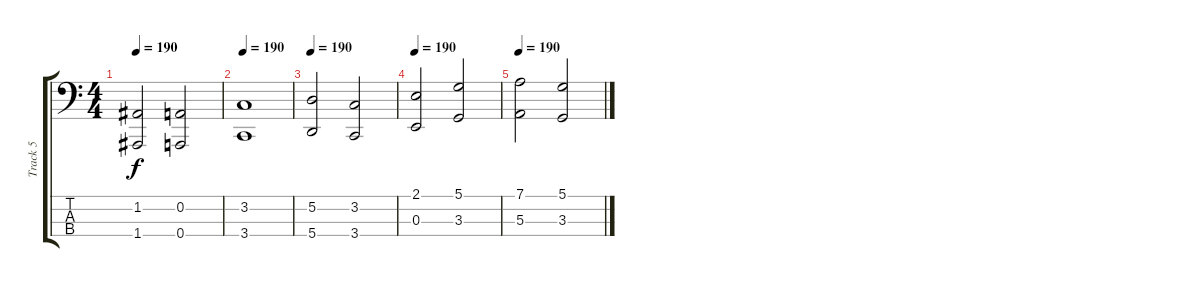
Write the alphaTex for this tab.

\track ("Track 5" "Track 5") {instrument electricbassfinger}
\staff {score tabs}
\tuning (D2 A1 E1 A0) {hide}
\ts (4 4)
\tempo 190
\clef f4
\ks c
(1.2 1.4).2{dy f} (0.2 0.4).2 |
\tempo 190
(3.2 3.4).1 |
\tempo 190
(5.2 5.4).2 (3.2 3.4).2 |
\tempo 190
(2.1 0.3).2 (5.1 3.3).2 |
\tempo 190
(7.1 5.3).2 (5.1 3.3).2
